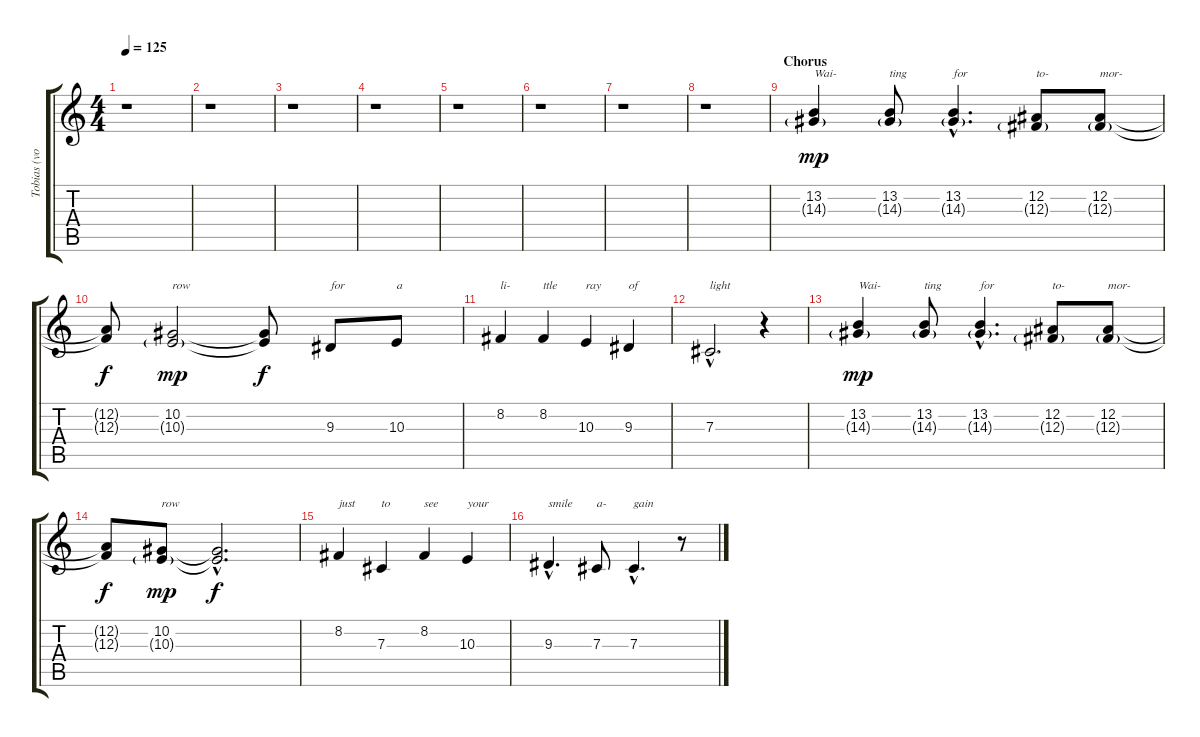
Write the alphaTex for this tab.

\track ("Tobias (vocal)" "Tobias (vo") {instrument choiraahs}
\staff {score tabs}
\tuning (Eb4 Bb3 Gb3 Db3 Ab2 Eb2) {hide}
\ts (4 4)
\tempo 125
\clef g2
\ks c
r.1{dy f} |
r.1 |
r.1 |
r.1 |
r.1 |
r.1 |
r.1 |
r.1 |
\section ("" "Chorus")
(13.2 14.3{g}).4{txt "Wai-" dy mp} (13.2 14.3{g}).8{txt "ting"} (13.2{hac} 14.3{g hac}).4{d txt "for"} (12.2 12.3{g}).8{txt "to-"} (12.2 12.3{g}).8{txt "mor-"} |
(12.2{t} 12.3{t}).8{dy f} (10.2 10.3{g}).2{txt "row" dy mp} (10.2{t} 10.3{t}).8{dy f} 9.3.8{txt "for"} 10.3.8{txt "a"} |
8.2.4{txt "li-"} 8.2.4{txt "ttle"} 10.3.4{txt "ray"} 9.3.4{txt "of"} |
7.3{hac}.2{d txt "light"} r.4 |
(13.2 14.3{g}).4{txt "Wai-" dy mp} (13.2 14.3{g}).8{txt "ting"} (13.2{hac} 14.3{g hac}).4{d txt "for"} (12.2 12.3{g}).8{txt "to-"} (12.2 12.3{g}).8{txt "mor-"} |
(12.2{t} 12.3{t}).8{dy f} (10.2 10.3{g}).8{txt "row" dy mp} (10.2{hac t} 10.3{hac t}).2{d dy f} |
8.2.4{txt "just"} 7.3.4{txt "to"} 8.2.4{txt "see"} 10.3.4{txt "your"} |
9.3{hac}.4{d txt "smile"} 7.3.8{txt "a-"} 7.3{hac}.4{d txt "gain"} r.8
